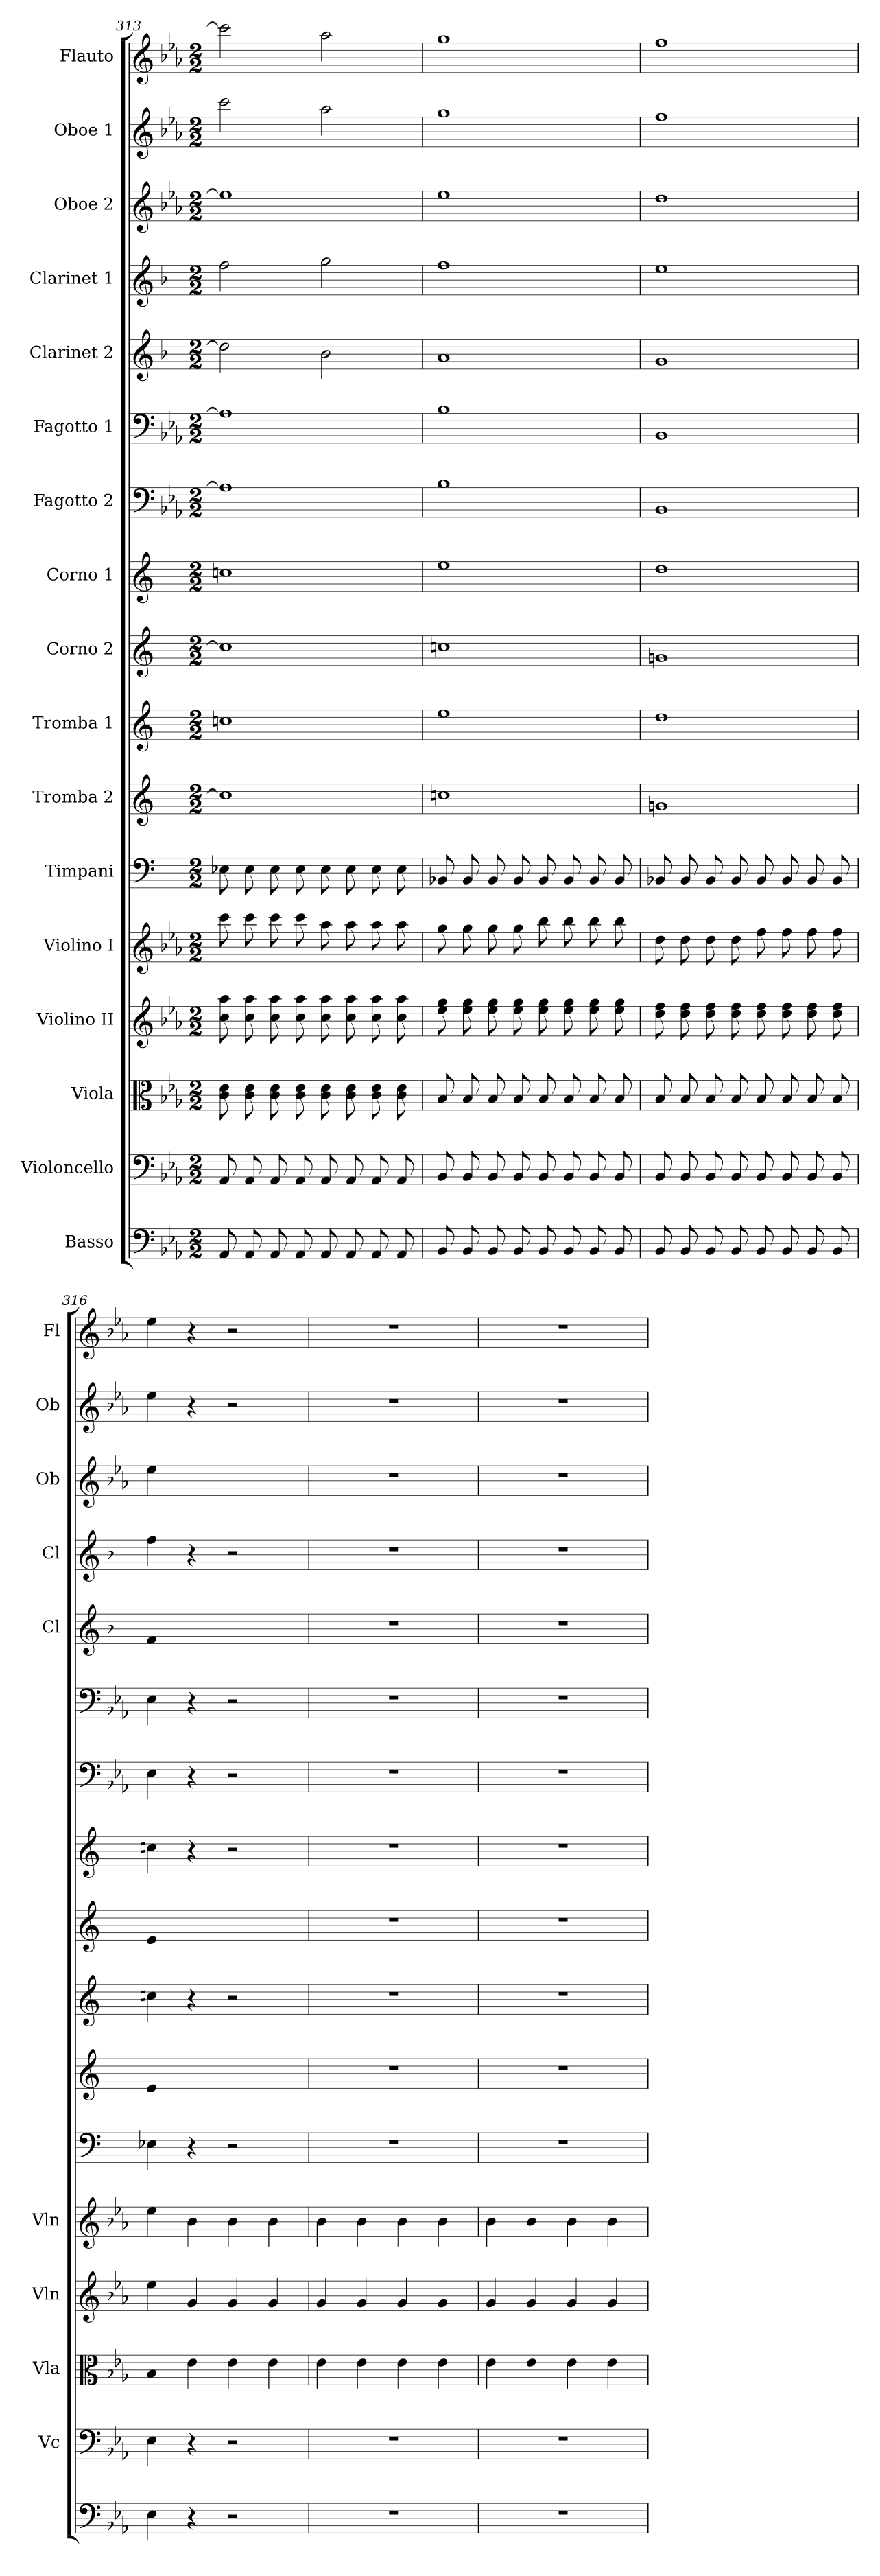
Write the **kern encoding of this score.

**kern	**kern	**kern	**kern	**kern	**kern	**kern	**kern	**kern	**kern	**kern	**kern	**kern	**kern	**kern	**kern	**kern
*part17	*part16	*part15	*part14	*part13	*part12	*part11	*part10	*part9	*part8	*part7	*part6	*part5	*part4	*part3	*part2	*part1
*staff17	*staff16	*staff15	*staff14	*staff13	*staff12	*staff11	*staff10	*staff9	*staff8	*staff7	*staff6	*staff5	*staff4	*staff3	*staff2	*staff1
*I"Basso	*I"Violoncello	*I"Viola	*I"Violino II	*I"Violino I	*I"Timpani	*I"Tromba 2	*I"Tromba 1	*I"Corno 2	*I"Corno 1	*I"Fagotto 2	*I"Fagotto 1	*I"Clarinet 2	*I"Clarinet 1	*I"Oboe 2	*I"Oboe 1	*I"Flauto
*	*I'Vc	*I'Vla	*I'Vln	*I'Vln	*	*	*	*	*	*	*	*I'Cl	*I'Cl	*I'Ob	*I'Ob	*I'Fl
*clefF4	*clefF4	*clefC3	*clefG2	*clefG2	*clefF4	*clefG2	*clefG2	*clefG2	*clefG2	*clefF4	*clefF4	*clefG2	*clefG2	*clefG2	*clefG2	*clefG2
*ITrd7c12	*	*	*	*	*	*ITrd-2c-3	*ITrd-2c-3	*ITrd5c9	*ITrd5c9	*	*	*ITrd1c2	*ITrd1c2	*	*	*
*k[b-e-a-]	*k[b-e-a-]	*k[b-e-a-]	*k[b-e-a-]	*k[b-e-a-]	*	*	*	*	*	*k[b-e-a-]	*k[b-e-a-]	*k[b-e-a-]	*k[b-e-a-]	*k[b-e-a-]	*k[b-e-a-]	*k[b-e-a-]
*M2/2	*M2/2	*M2/2	*M2/2	*M2/2	*M2/2	*M2/2	*M2/2	*M2/2	*M2/2	*M2/2	*M2/2	*M2/2	*M2/2	*M2/2	*M2/2	*M2/2
=313	=313	=313	=313	=313	=313	=313	=313	=313	=313	=313	=313	=313	=313	=313	=313	=313
8AAA-	8AA-	8c 8e-	8cc 8aa-	8ccc	8E-X	1ee-]	1ee-X	1e-]	1e-X	1A-]	1A-]	2cc]	2ee-	1ee-]	2ccc	2ccc]
8AAA-	8AA-	8c 8e-	8cc 8aa-	8ccc	8E-	.	.	.	.	.	.	.	.	.	.	.
8AAA-	8AA-	8c 8e-	8cc 8aa-	8ccc	8E-	.	.	.	.	.	.	.	.	.	.	.
8AAA-	8AA-	8c 8e-	8cc 8aa-	8ccc	8E-	.	.	.	.	.	.	.	.	.	.	.
8AAA-	8AA-	8c 8e-	8cc 8aa-	8aa-	8E-	.	.	.	.	.	.	2a-	2ff	.	2aa-	2aa-
8AAA-	8AA-	8c 8e-	8cc 8aa-	8aa-	8E-	.	.	.	.	.	.	.	.	.	.	.
8AAA-	8AA-	8c 8e-	8cc 8aa-	8aa-	8E-	.	.	.	.	.	.	.	.	.	.	.
8AAA-	8AA-	8c 8e-	8cc 8aa-	8aa-	8E-	.	.	.	.	.	.	.	.	.	.	.
=314	=314	=314	=314	=314	=314	=314	=314	=314	=314	=314	=314	=314	=314	=314	=314	=314
8BBB-	8BB-	8B-	8ee- 8gg	8gg	8BB-X	1ee-X	1gg	1e-X	1g	1B-	1B-	1g	1ee-	1ee-	1gg	1gg
8BBB-	8BB-	8B-	8ee- 8gg	8gg	8BB-	.	.	.	.	.	.	.	.	.	.	.
8BBB-	8BB-	8B-	8ee- 8gg	8gg	8BB-	.	.	.	.	.	.	.	.	.	.	.
8BBB-	8BB-	8B-	8ee- 8gg	8gg	8BB-	.	.	.	.	.	.	.	.	.	.	.
8BBB-	8BB-	8B-	8ee- 8gg	8bb-	8BB-	.	.	.	.	.	.	.	.	.	.	.
8BBB-	8BB-	8B-	8ee- 8gg	8bb-	8BB-	.	.	.	.	.	.	.	.	.	.	.
8BBB-	8BB-	8B-	8ee- 8gg	8bb-	8BB-	.	.	.	.	.	.	.	.	.	.	.
8BBB-	8BB-	8B-	8ee- 8gg	8bb-	8BB-	.	.	.	.	.	.	.	.	.	.	.
=315	=315	=315	=315	=315	=315	=315	=315	=315	=315	=315	=315	=315	=315	=315	=315	=315
8BBB-	8BB-	8B-	8dd 8ff	8dd	8BB-X	1b-X	1ff	1B-X	1f	1BB-	1BB-	1f	1dd	1dd	1ff	1ff
8BBB-	8BB-	8B-	8dd 8ff	8dd	8BB-	.	.	.	.	.	.	.	.	.	.	.
8BBB-	8BB-	8B-	8dd 8ff	8dd	8BB-	.	.	.	.	.	.	.	.	.	.	.
8BBB-	8BB-	8B-	8dd 8ff	8dd	8BB-	.	.	.	.	.	.	.	.	.	.	.
8BBB-	8BB-	8B-	8dd 8ff	8ff	8BB-	.	.	.	.	.	.	.	.	.	.	.
8BBB-	8BB-	8B-	8dd 8ff	8ff	8BB-	.	.	.	.	.	.	.	.	.	.	.
8BBB-	8BB-	8B-	8dd 8ff	8ff	8BB-	.	.	.	.	.	.	.	.	.	.	.
8BBB-	8BB-	8B-	8dd 8ff	8ff	8BB-	.	.	.	.	.	.	.	.	.	.	.
=316	=316	=316	=316	=316	=316	=316	=316	=316	=316	=316	=316	=316	=316	=316	=316	=316
4EE-	4E-	4B-	4ee-	4ee-	4E-X	4g	4ee-X	4G	4e-X	4E-	4E-	4e-	4ee-	4ee-	4ee-	4ee-
4r	4r	4e-	4g	4b-	4r	4ryy	4r	4ryy	4r	4r	4r	4ryy	4r	4ryy	4r	4r
2r	2r	4e-	4g	4b-	2r	2ryy	2r	2ryy	2r	2r	2r	2ryy	2r	2ryy	2r	2r
.	.	4e-	4g	4b-	.	.	.	.	.	.	.	.	.	.	.	.
=317	=317	=317	=317	=317	=317	=317	=317	=317	=317	=317	=317	=317	=317	=317	=317	=317
1r	1r	4e-	4g	4b-	1r	1r	1r	1r	1r	1r	1r	1r	1r	1r	1r	1r
.	.	4e-	4g	4b-	.	.	.	.	.	.	.	.	.	.	.	.
.	.	4e-	4g	4b-	.	.	.	.	.	.	.	.	.	.	.	.
.	.	4e-	4g	4b-	.	.	.	.	.	.	.	.	.	.	.	.
=318	=318	=318	=318	=318	=318	=318	=318	=318	=318	=318	=318	=318	=318	=318	=318	=318
1r	1r	4e-	4g	4b-	1r	1r	1r	1r	1r	1r	1r	1r	1r	1r	1r	1r
.	.	4e-	4g	4b-	.	.	.	.	.	.	.	.	.	.	.	.
.	.	4e-	4g	4b-	.	.	.	.	.	.	.	.	.	.	.	.
.	.	4e-	4g	4b-	.	.	.	.	.	.	.	.	.	.	.	.
=	=	=	=	=	=	=	=	=	=	=	=	=	=	=	=	=
*-	*-	*-	*-	*-	*-	*-	*-	*-	*-	*-	*-	*-	*-	*-	*-	*-
